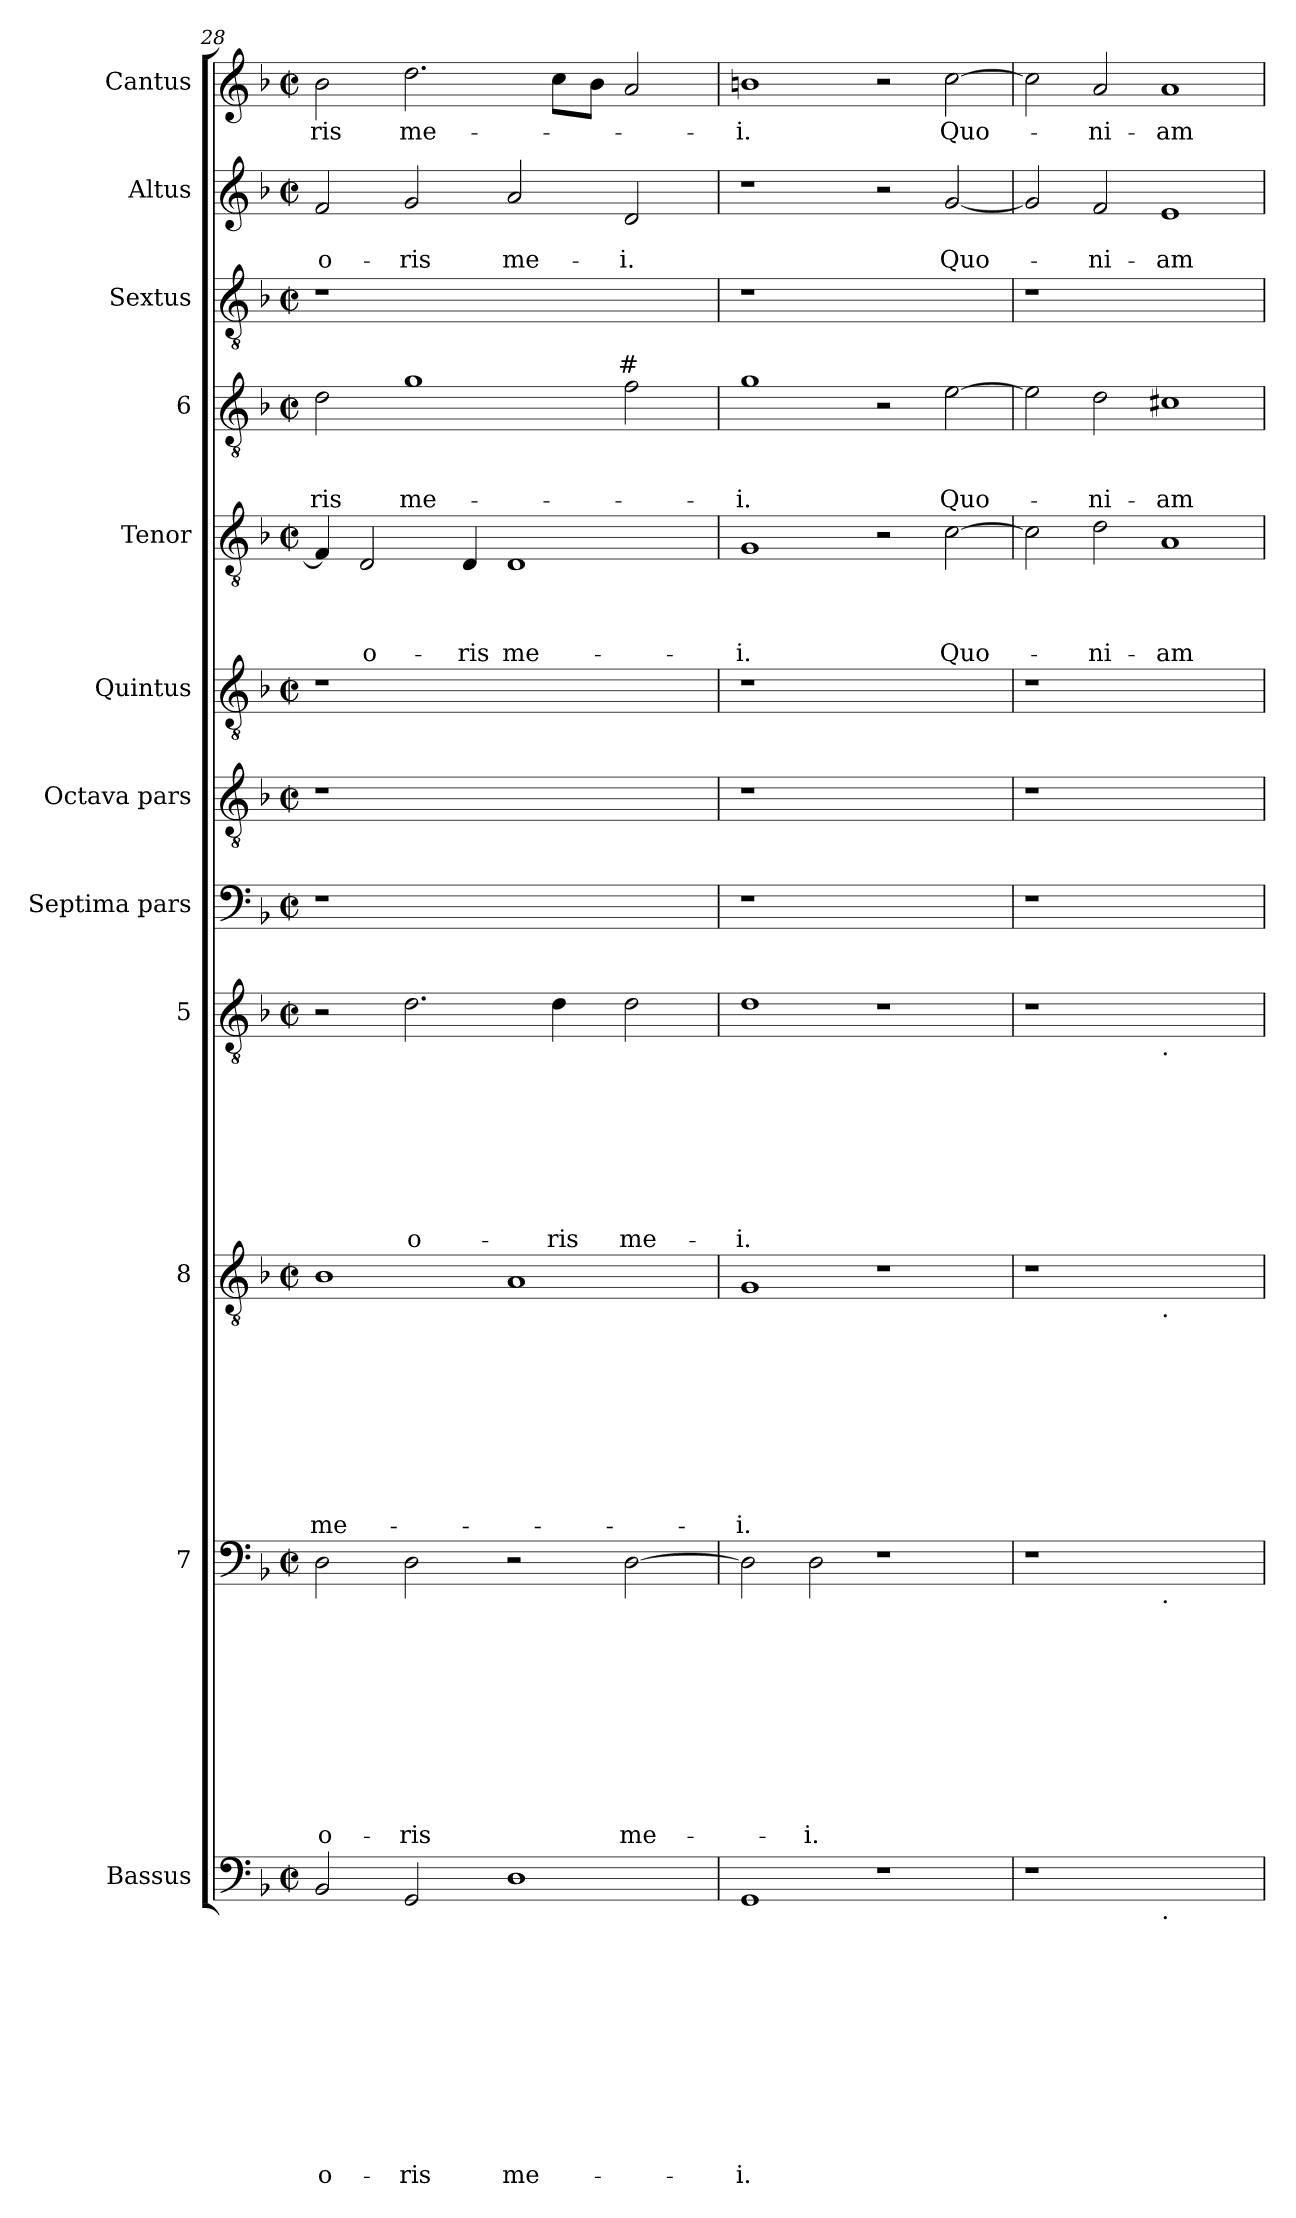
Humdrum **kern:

**kern	**text	**text	**text	**text	**text	**text	**text	**text	**text	**text	**text	**kern	**text	**text	**text	**text	**text	**text	**text	**text	**text	**text	**kern	**text	**text	**text	**text	**text	**text	**text	**text	**text	**kern	**text	**text	**text	**text	**text	**text	**text	**text	**kern	**kern	**kern	**kern	**text	**text	**text	**text	**kern	**text	**text	**text	**kern	**kern	**text	**text	**kern	**text
*part12	*part12	*part12	*part12	*part12	*part12	*part12	*part12	*part12	*part12	*part12	*part12	*part11	*part11	*part11	*part11	*part11	*part11	*part11	*part11	*part11	*part11	*part11	*part10	*part10	*part10	*part10	*part10	*part10	*part10	*part10	*part10	*part10	*part9	*part9	*part9	*part9	*part9	*part9	*part9	*part9	*part9	*part8	*part7	*part6	*part5	*part5	*part5	*part5	*part5	*part4	*part4	*part4	*part4	*part3	*part2	*part2	*part2	*part1	*part1
*staff12	*staff12	*staff12	*staff12	*staff12	*staff12	*staff12	*staff12	*staff12	*staff12	*staff12	*staff12	*staff11	*staff11	*staff11	*staff11	*staff11	*staff11	*staff11	*staff11	*staff11	*staff11	*staff11	*staff10	*staff10	*staff10	*staff10	*staff10	*staff10	*staff10	*staff10	*staff10	*staff10	*staff9	*staff9	*staff9	*staff9	*staff9	*staff9	*staff9	*staff9	*staff9	*staff8	*staff7	*staff6	*staff5	*staff5	*staff5	*staff5	*staff5	*staff4	*staff4	*staff4	*staff4	*staff3	*staff2	*staff2	*staff2	*staff1	*staff1
*I"Bassus	*	*	*	*	*	*	*	*	*	*	*	*I"7	*	*	*	*	*	*	*	*	*	*	*I"8	*	*	*	*	*	*	*	*	*	*I"5	*	*	*	*	*	*	*	*	*I"Septima pars	*I"Octava pars	*I"Quintus	*I"Tenor	*	*	*	*	*I"6	*	*	*	*I"Sextus	*I"Altus	*	*	*I"Cantus	*
*I'B.	*	*	*	*	*	*	*	*	*	*	*	*	*	*	*	*	*	*	*	*	*	*	*	*	*	*	*	*	*	*	*	*	*	*	*	*	*	*	*	*	*	*	*	*	*I'T.	*	*	*	*	*	*	*	*	*	*I'A.	*	*	*I'C.	*
!!LO:PB:g=z
*clefF4	*	*	*	*	*	*	*	*	*	*	*	*clefF4	*	*	*	*	*	*	*	*	*	*	*clefGv2	*	*	*	*	*	*	*	*	*	*clefGv2	*	*	*	*	*	*	*	*	*clefF4	*clefGv2	*clefGv2	*clefGv2	*	*	*	*	*clefGv2	*	*	*	*clefGv2	*clefG2	*	*	*clefG2	*
*k[b-]	*	*	*	*	*	*	*	*	*	*	*	*k[b-]	*	*	*	*	*	*	*	*	*	*	*k[b-]	*	*	*	*	*	*	*	*	*	*k[b-]	*	*	*	*	*	*	*	*	*k[b-]	*k[b-]	*k[b-]	*k[b-]	*	*	*	*	*k[b-]	*	*	*	*k[b-]	*k[b-]	*	*	*k[b-]	*
*F:	*	*	*	*	*	*	*	*	*	*	*	*F:	*	*	*	*	*	*	*	*	*	*	*F:	*	*	*	*	*	*	*	*	*	*F:	*	*	*	*	*	*	*	*	*F:	*F:	*F:	*F:	*	*	*	*	*F:	*	*	*	*F:	*F:	*	*	*F:	*
*M2/2	*	*	*	*	*	*	*	*	*	*	*	*M2/2	*	*	*	*	*	*	*	*	*	*	*M2/2	*	*	*	*	*	*	*	*	*	*M2/2	*	*	*	*	*	*	*	*	*M2/2	*M2/2	*M2/2	*M2/2	*	*	*	*	*M2/2	*	*	*	*M2/2	*M2/2	*	*	*M2/2	*
*met(c|)	*	*	*	*	*	*	*	*	*	*	*	*met(c|)	*	*	*	*	*	*	*	*	*	*	*met(c|)	*	*	*	*	*	*	*	*	*	*met(c|)	*	*	*	*	*	*	*	*	*met(c|)	*met(c|)	*met(c|)	*met(c|)	*	*	*	*	*met(c|)	*	*	*	*met(c|)	*met(c|)	*	*	*met(c|)	*
=28	=28	=28	=28	=28	=28	=28	=28	=28	=28	=28	=28	=28	=28	=28	=28	=28	=28	=28	=28	=28	=28	=28	=28	=28	=28	=28	=28	=28	=28	=28	=28	=28	=28	=28	=28	=28	=28	=28	=28	=28	=28	=28	=28	=28	=28	=28	=28	=28	=28	=28	=28	=28	=28	=28	=28	=28	=28	=28	=28
!	!	!	!	!	!	!	!	!	!	!	!LO:LY:b	!	!	!	!	!	!	!	!	!	!	!LO:LY:b	!	!	!	!	!	!	!	!	!	!LO:LY:b	!	!	!	!	!	!	!	!	!	!	!	!	!	!	!	!	!	!	!	!	!LO:LY:b	!	!	!	!LO:LY:b	!	!LO:LY:b
*	*	*	*	*	*	*	*	*	*	*	*	*	*	*	*	*	*	*	*	*	*	*	*	*	*	*	*	*	*	*	*	*	*	*	*	*	*	*	*	*	*	*	*	*	*	*	*	*	*	*^	*	*	*	*	*	*	*	*	*
2BB-/	.	.	.	.	.	.	.	.	.	.	o-	2D\	.	.	.	.	.	.	.	.	.	o-	1B-	.	.	.	.	.	.	.	.	me-	2r	.	.	.	.	.	.	.	.	1r	1r	1r	4F/]	.	.	.	.	2d\	3%2ryy	.	.	-ris	1r	2f/	.	o-	2b-\	-ris
!	!	!	!	!	!	!	!	!	!	!	!	!	!	!	!	!	!	!	!	!	!	!	!	!	!	!	!	!	!	!	!	!	!	!	!	!	!	!	!	!	!	!	!	!	!	!	!	!	!LO:LY:b	!	!	!	!	!	!	!	!	!	!	!
.	.	.	.	.	.	.	.	.	.	.	.	.	.	.	.	.	.	.	.	.	.	.	.	.	.	.	.	.	.	.	.	.	.	.	.	.	.	.	.	.	.	.	.	.	2D/	.	.	.	o-	.	.	.	.	.	.	.	.	.	.	.
!	!	!	!	!	!	!	!	!	!	!	!LO:LY:b	!	!	!	!	!	!	!	!	!	!	!LO:LY:b	!	!	!	!	!	!	!	!	!	!	!	!	!	!	!	!	!	!	!LO:LY:b	!	!	!	!	!	!	!	!	!	!	!	!	!LO:LY:b	!	!	!	!LO:LY:b	!	!LO:LY:b
2GG/	.	.	.	.	.	.	.	.	.	.	-ris	2D\	.	.	.	.	.	.	.	.	.	-ris	.	.	.	.	.	.	.	.	.	.	2.d\	.	.	.	.	.	.	.	o-	.	.	.	.	.	.	.	.	1g	.	.	.	me-	.	2g/	.	-ris	2.dd\	me-
.	.	.	.	.	.	.	.	.	.	.	.	.	.	.	.	.	.	.	.	.	.	.	.	.	.	.	.	.	.	.	.	.	.	.	.	.	.	.	.	.	.	.	.	.	.	.	.	.	.	.	3%2ryy	.	.	.	.	.	.	.	.	.
!	!	!	!	!	!	!	!	!	!	!	!	!	!	!	!	!	!	!	!	!	!	!	!	!	!	!	!	!	!	!	!	!	!	!	!	!	!	!	!	!	!	!	!	!	!	!	!	!	!LO:LY:b	!	!	!	!	!	!	!	!	!	!	!
.	.	.	.	.	.	.	.	.	.	.	.	.	.	.	.	.	.	.	.	.	.	.	.	.	.	.	.	.	.	.	.	.	.	.	.	.	.	.	.	.	.	.	.	.	4D/	.	.	.	-ris	.	.	.	.	.	.	.	.	.	.	.
!	!	!	!	!	!	!	!	!	!	!	!LO:LY:b	!	!	!	!	!	!	!	!	!	!	!	!	!	!	!	!	!	!	!	!	!	!	!	!	!	!	!	!	!	!	!	!	!	!	!	!	!	!LO:LY:b	!	!	!	!	!	!	!	!	!LO:LY:b	!	!
1D	.	.	.	.	.	.	.	.	.	.	me-	2r	.	.	.	.	.	.	.	.	.	.	1A	.	.	.	.	.	.	.	.	.	.	.	.	.	.	.	.	.	.	1ryy	1ryy	1ryy	1D	.	.	.	me-	.	.	.	.	.	1ryy	2a/	.	me-	.	.
!	!	!	!	!	!	!	!	!	!	!	!	!	!	!	!	!	!	!	!	!	!	!	!	!	!	!	!	!	!	!	!	!	!	!	!	!	!	!	!	!	!LO:LY:b	!	!	!	!	!	!	!	!	!	!	!	!	!	!	!	!	!	!	!
.	.	.	.	.	.	.	.	.	.	.	.	.	.	.	.	.	.	.	.	.	.	.	.	.	.	.	.	.	.	.	.	.	4d\	.	.	.	.	.	.	.	-ris	.	.	.	.	.	.	.	.	.	.	.	.	.	.	.	.	.	8cc\L	.
.	.	.	.	.	.	.	.	.	.	.	.	.	.	.	.	.	.	.	.	.	.	.	.	.	.	.	.	.	.	.	.	.	.	.	.	.	.	.	.	.	.	.	.	.	.	.	.	.	.	.	12...ryy	.	.	.	.	.	.	.	.	.
.	.	.	.	.	.	.	.	.	.	.	.	.	.	.	.	.	.	.	.	.	.	.	.	.	.	.	.	.	.	.	.	.	.	.	.	.	.	.	.	.	.	.	.	.	.	.	.	.	.	.	.	.	.	.	.	.	.	.	8b-\J	.
!	!	!	!	!	!	!	!	!	!	!	!	!	!	!	!	!	!	!	!	!	!	!	!	!	!	!	!	!	!	!	!	!	!	!	!	!	!	!	!	!	!	!	!	!	!	!	!	!	!	!	!LO:TX:a:t=#	!	!	!	!	!	!	!	!	!
.	.	.	.	.	.	.	.	.	.	.	.	.	.	.	.	.	.	.	.	.	.	.	.	.	.	.	.	.	.	.	.	.	.	.	.	.	.	.	.	.	.	.	.	.	.	.	.	.	.	.	3ryy	.	.	.	.	.	.	.	.	.
!	!	!	!	!	!	!	!	!	!	!	!	!	!	!	!	!	!	!	!	!	!	!LO:LY:b	!	!	!	!	!	!	!	!	!	!	!	!	!	!	!	!	!	!	!LO:LY:b	!	!	!	!	!	!	!	!	!	!	!	!	!	!	!	!	!LO:LY:b	!	!
.	.	.	.	.	.	.	.	.	.	.	.	[>2D\	.	.	.	.	.	.	.	.	.	me-	.	.	.	.	.	.	.	.	.	.	2d\	.	.	.	.	.	.	.	me-	.	.	.	.	.	.	.	.	2f\	.	.	.	.	.	2d/	.	-i.	2a/	.
.	.	.	.	.	.	.	.	.	.	.	.	.	.	.	.	.	.	.	.	.	.	.	.	.	.	.	.	.	.	.	.	.	.	.	.	.	.	.	.	.	.	.	.	.	.	.	.	.	.	.	6ryy	.	.	.	.	.	.	.	.	.
.	.	.	.	.	.	.	.	.	.	.	.	.	.	.	.	.	.	.	.	.	.	.	.	.	.	.	.	.	.	.	.	.	.	.	.	.	.	.	.	.	.	.	.	.	.	.	.	.	.	.	96ryy	.	.	.	.	.	.	.	.	.
=29	=29	=29	=29	=29	=29	=29	=29	=29	=29	=29	=29	=29	=29	=29	=29	=29	=29	=29	=29	=29	=29	=29	=29	=29	=29	=29	=29	=29	=29	=29	=29	=29	=29	=29	=29	=29	=29	=29	=29	=29	=29	=29	=29	=29	=29	=29	=29	=29	=29	=29	=29	=29	=29	=29	=29	=29	=29	=29	=29	=29
!	!	!	!	!	!	!	!	!	!	!	!LO:LY:b	!	!	!	!	!	!	!	!	!	!	!	!	!	!	!	!	!	!	!	!	!LO:LY:b	!	!	!	!	!	!	!	!	!LO:LY:b	!	!	!	!	!	!	!	!LO:LY:b	!	!	!	!	!LO:LY:b	!	!	!	!	!	!LO:LY:b
*	*	*	*	*	*	*	*	*	*	*	*	*	*	*	*	*	*	*	*	*	*	*	*	*	*	*	*	*	*	*	*	*	*	*	*	*	*	*	*	*	*	*	*	*	*	*	*	*	*	*v	*v	*	*	*	*	*	*	*	*	*
1GG	.	.	.	.	.	.	.	.	.	.	-i.	2D\]	.	.	.	.	.	.	.	.	.	.	1G	.	.	.	.	.	.	.	.	-i.	1d	.	.	.	.	.	.	.	-i.	1r	1r	1r	1G	.	.	.	-i.	1g	.	.	-i.	1r	1r	.	.	1bn	-i.
!	!	!	!	!	!	!	!	!	!	!	!	!	!	!	!	!	!	!	!	!	!	!LO:LY:b	!	!	!	!	!	!	!	!	!	!	!	!	!	!	!	!	!	!	!	!	!	!	!	!	!	!	!	!	!	!	!	!	!	!	!	!	!
.	.	.	.	.	.	.	.	.	.	.	.	2D\	.	.	.	.	.	.	.	.	.	-i.	.	.	.	.	.	.	.	.	.	.	.	.	.	.	.	.	.	.	.	.	.	.	.	.	.	.	.	.	.	.	.	.	.	.	.	.	.
1r	.	.	.	.	.	.	.	.	.	.	.	1r	.	.	.	.	.	.	.	.	.	.	1r	.	.	.	.	.	.	.	.	.	1r	.	.	.	.	.	.	.	.	1ryy	1ryy	1ryy	2r	.	.	.	.	2r	.	.	.	1ryy	2r	.	.	2r	.
!	!	!	!	!	!	!	!	!	!	!	!	!	!	!	!	!	!	!	!	!	!	!	!	!	!	!	!	!	!	!	!	!	!	!	!	!	!	!	!	!	!	!	!	!	!	!	!	!	!LO:LY:b	!	!	!	!LO:LY:b	!	!	!	!LO:LY:b	!	!LO:LY:b
.	.	.	.	.	.	.	.	.	.	.	.	.	.	.	.	.	.	.	.	.	.	.	.	.	.	.	.	.	.	.	.	.	.	.	.	.	.	.	.	.	.	.	.	.	[>2c\	.	.	.	Quo-	[>2e\	.	.	Quo-	.	[<2g/	.	Quo-	[>2cc\	Quo-
=30	=30	=30	=30	=30	=30	=30	=30	=30	=30	=30	=30	=30	=30	=30	=30	=30	=30	=30	=30	=30	=30	=30	=30	=30	=30	=30	=30	=30	=30	=30	=30	=30	=30	=30	=30	=30	=30	=30	=30	=30	=30	=30	=30	=30	=30	=30	=30	=30	=30	=30	=30	=30	=30	=30	=30	=30	=30	=30	=30
1r	.	.	.	.	.	.	.	.	.	.	.	1r	.	.	.	.	.	.	.	.	.	.	1r	.	.	.	.	.	.	.	.	.	1r	.	.	.	.	.	.	.	.	1r	1r	1r	2c\]	.	.	.	.	2e\]	.	.	.	1r	2g/]	.	.	2cc\]	.
!	!	!	!	!	!	!	!	!	!	!	!	!	!	!	!	!	!	!	!	!	!	!	!	!	!	!	!	!	!	!	!	!	!	!	!	!	!	!	!	!	!	!	!	!	!	!	!	!	!LO:LY:b	!	!	!	!LO:LY:b	!	!	!	!LO:LY:b	!	!LO:LY:b
.	.	.	.	.	.	.	.	.	.	.	.	.	.	.	.	.	.	.	.	.	.	.	.	.	.	.	.	.	.	.	.	.	.	.	.	.	.	.	.	.	.	.	.	.	2d\	.	.	.	-ni-	2d\	.	.	-ni-	.	2f/	.	-ni-	2a/	-ni-
!	!	!	!	!	!	!	!	!	!	!	!	!	!	!	!	!	!	!	!	!	!	!	!	!	!	!	!	!	!	!	!	!	!LO:TX:b:t=.	!	!	!	!	!	!	!	!	!	!	!	!	!	!	!	!	!	!	!	!	!	!	!	!	!	!
!	!	!	!	!	!	!	!	!	!	!	!	!	!	!	!	!	!	!	!	!	!	!	!LO:TX:b:t=.	!	!	!	!	!	!	!	!	!	!	!	!	!	!	!	!	!	!	!	!	!	!	!	!	!	!	!	!	!	!	!	!	!	!	!	!
!	!	!	!	!	!	!	!	!	!	!	!	!LO:TX:b:t=.	!	!	!	!	!	!	!	!	!	!	!	!	!	!	!	!	!	!	!	!	!	!	!	!	!	!	!	!	!	!	!	!	!	!	!	!	!	!	!	!	!	!	!	!	!	!	!
!LO:TX:b:t=.	!	!	!	!	!	!	!	!	!	!	!	!	!	!	!	!	!	!	!	!	!	!	!	!	!	!	!	!	!	!	!	!	!	!	!	!	!	!	!	!	!	!	!	!	!	!	!	!	!	!	!	!	!	!	!	!	!	!	!
!	!	!	!	!	!	!	!	!	!	!	!	!	!	!	!	!	!	!	!	!	!	!	!	!	!	!	!	!	!	!	!	!	!	!	!	!	!	!	!	!	!	!	!	!	!	!	!	!	!LO:LY:b	!	!	!	!LO:LY:b	!	!	!	!LO:LY:b	!	!LO:LY:b
1ryy	.	.	.	.	.	.	.	.	.	.	.	1ryy	.	.	.	.	.	.	.	.	.	.	1ryy	.	.	.	.	.	.	.	.	.	1ryy	.	.	.	.	.	.	.	.	1ryy	1ryy	1ryy	1A	.	.	.	-am	1c#X	.	.	-am	1ryy	1e	.	-am	1a	-am
=	=	=	=	=	=	=	=	=	=	=	=	=	=	=	=	=	=	=	=	=	=	=	=	=	=	=	=	=	=	=	=	=	=	=	=	=	=	=	=	=	=	=	=	=	=	=	=	=	=	=	=	=	=	=	=	=	=	=	=
*-	*-	*-	*-	*-	*-	*-	*-	*-	*-	*-	*-	*-	*-	*-	*-	*-	*-	*-	*-	*-	*-	*-	*-	*-	*-	*-	*-	*-	*-	*-	*-	*-	*-	*-	*-	*-	*-	*-	*-	*-	*-	*-	*-	*-	*-	*-	*-	*-	*-	*-	*-	*-	*-	*-	*-	*-	*-	*-	*-
